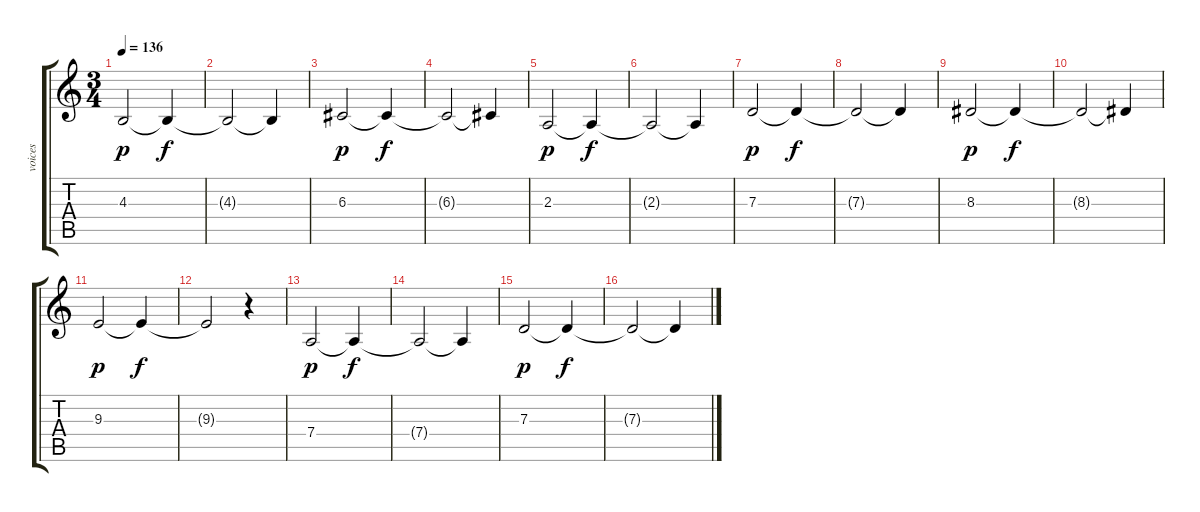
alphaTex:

\track ("voices" "voices") {instrument choiraahs}
\staff {score tabs}
\tuning (E4 B3 G3 D3 A2 E2) {hide}
\ts (3 4)
\tempo 136
\clef g2
\ks c
4.3.2{dy p} 4.3{t}.4{dy f} |
4.3{t}.2 4.3{t}.4 |
6.3.2{dy p} 6.3{t}.4{dy f} |
6.3{t}.2 6.3{t}.4 |
2.3.2{dy p} 2.3{t}.4{dy f} |
2.3{t}.2 2.3{t}.4 |
7.3.2{dy p} 7.3{t}.4{dy f} |
7.3{t}.2 7.3{t}.4 |
8.3.2{dy p} 8.3{t}.4{dy f} |
8.3{t}.2 8.3{t}.4 |
9.3.2{dy p} 9.3{t}.4{dy f} |
9.3{t}.2 r.4 |
7.4.2{dy p} 7.4{t}.4{dy f} |
7.4{t}.2 7.4{t}.4 |
7.3.2{dy p} 7.3{t}.4{dy f} |
7.3{t}.2 7.3{t}.4
